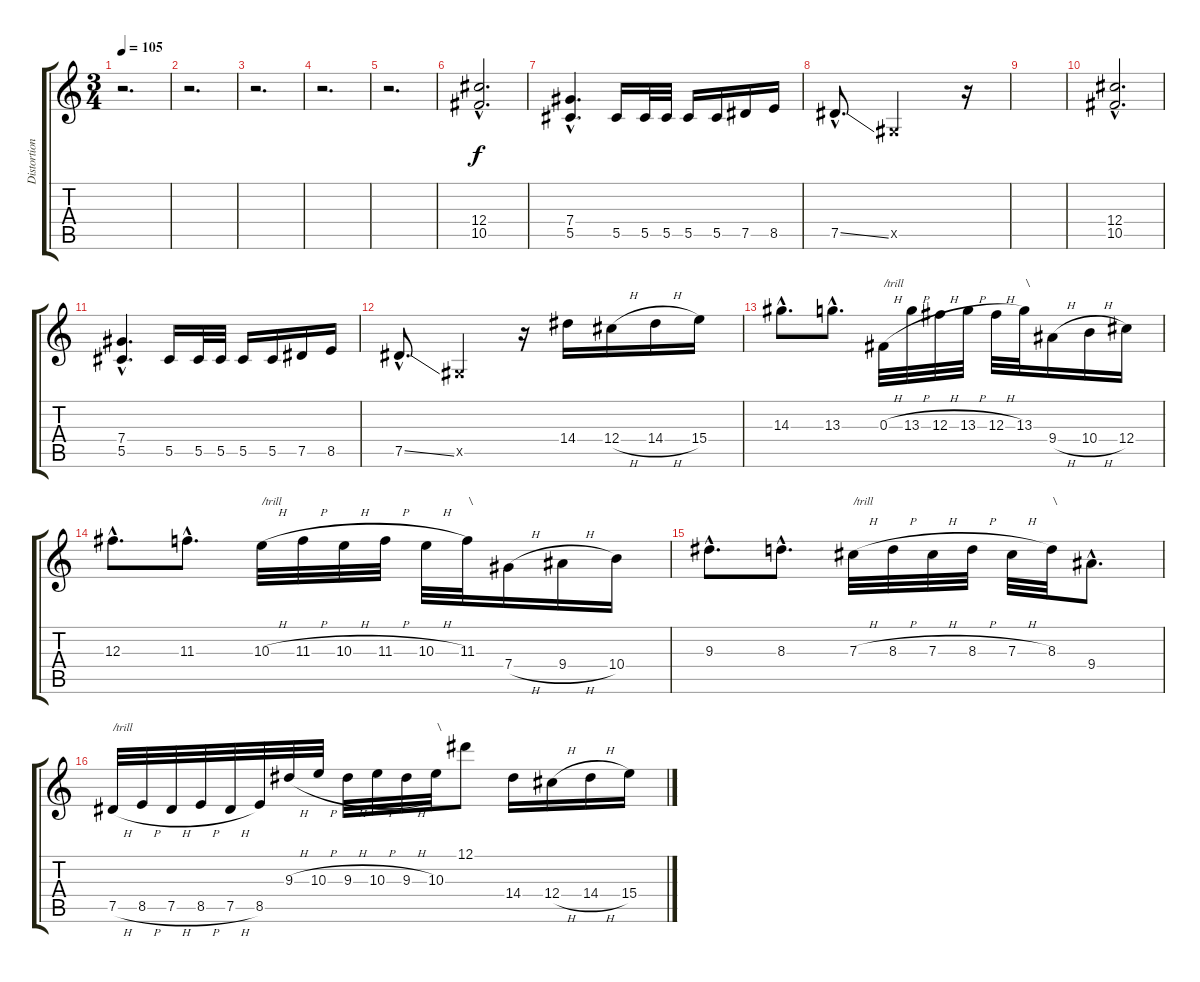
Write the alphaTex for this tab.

\track ("Distortion guitar [Lead]" "Distortion") {instrument distortionguitar}
\staff {score tabs}
\tuning (Eb4 Bb3 Gb3 Db3 Ab2 Eb2) {hide}
\ts (3 4)
\tempo 105
\clef g2
\ks c
r.2{d dy f} |
r.2{d} |
r.2{d} |
r.2{d} |
r.2{d} |
(12.4{hac} 10.5{hac}).2{d} |
(7.4{hac} 5.5{hac}).4{d} 5.5.16 5.5.32 5.5.32 5.5.16 5.5.16 7.5.16 8.5.16 |
7.5{ss hac}.8{d} 0.5{x}.2 r.16 |
|
(12.4{hac} 10.5{hac}).2{d} |
(7.4{hac} 5.5{hac}).4{d} 5.5.16 5.5.32 5.5.32 5.5.16 5.5.16 7.5.16 8.5.16 |
7.5{ss hac}.8{d} 0.5{x}.4 r.16 14.4.16 12.4{h}.16 14.4{h}.16 15.4.16 |
14.3{hac}.8{d} 13.3{hac}.8{d} 0.3{h}.32{txt "/trill"} 13.3{h}.32 12.3{h}.32 13.3{h}.32 12.3{h}.32 13.3.32{txt "\\"} 9.4{h}.16 10.4{h}.16 12.4.16 |
12.3{hac}.8{d} 11.3{hac}.8{d} 10.3{h}.32{txt "/trill"} 11.3{h}.32 10.3{h}.32 11.3{h}.32 10.3{h}.32 11.3.32{txt "\\"} 7.4{h}.16 9.4{h}.16 10.4.16 |
9.3{hac}.8{d} 8.3{hac}.8{d} 7.3{h}.32{txt "/trill"} 8.3{h}.32 7.3{h}.32 8.3{h}.32 7.3{h}.32 8.3.32{txt "\\"} 9.4{hac}.8{d} |
7.5{h}.32{txt "/trill"} 8.5{h}.32 7.5{h}.32 8.5{h}.32 7.5{h}.32 8.5.32 9.3{h}.32 10.3{h}.32 9.3{h}.32 10.3{h}.32 9.3{h}.32 10.3.32{txt "\\"} 12.1.8 14.4.16 12.4{h}.16 14.4{h}.16 15.4.16
